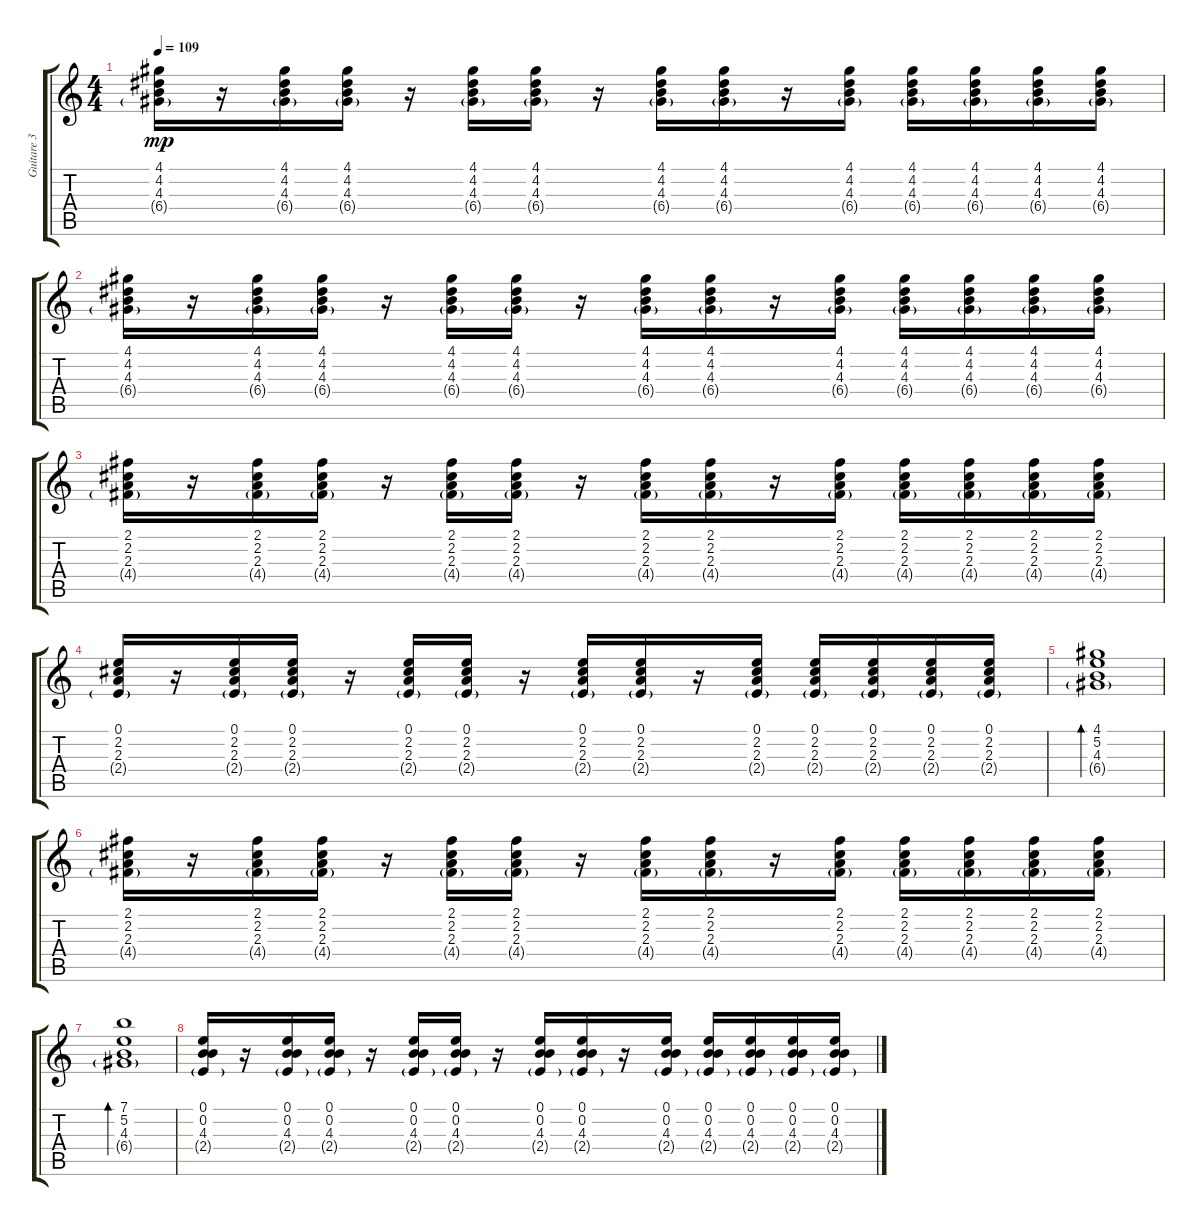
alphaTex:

\track ("Guitare 3" "Guitare 3") {instrument electricguitarclean}
\staff {score tabs}
\tuning (E4 B3 G3 D3 A2 E2) {hide}
\ts (4 4)
\tempo 109
\clef g2
\ks c
(4.1 4.2 4.3 6.4{g}).16{dy mp} r.16 (4.1 4.2 4.3 6.4{g}).16 (4.1 4.2 4.3 6.4{g}).16 r.16 (4.1 4.2 4.3 6.4{g}).16 (4.1 4.2 4.3 6.4{g}).16 r.16 (4.1 4.2 4.3 6.4{g}).16 (4.1 4.2 4.3 6.4{g}).16 r.16 (4.1 4.2 4.3 6.4{g}).16 (4.1 4.2 4.3 6.4{g}).16 (4.1 4.2 4.3 6.4{g}).16 (4.1 4.2 4.3 6.4{g}).16 (4.1 4.2 4.3 6.4{g}).16 |
(4.1 4.2 4.3 6.4{g}).16 r.16 (4.1 4.2 4.3 6.4{g}).16 (4.1 4.2 4.3 6.4{g}).16 r.16 (4.1 4.2 4.3 6.4{g}).16 (4.1 4.2 4.3 6.4{g}).16 r.16 (4.1 4.2 4.3 6.4{g}).16 (4.1 4.2 4.3 6.4{g}).16 r.16 (4.1 4.2 4.3 6.4{g}).16 (4.1 4.2 4.3 6.4{g}).16 (4.1 4.2 4.3 6.4{g}).16 (4.1 4.2 4.3 6.4{g}).16 (4.1 4.2 4.3 6.4{g}).16 |
(2.1 2.2 2.3 4.4{g}).16 r.16 (2.1 2.2 2.3 4.4{g}).16 (2.1 2.2 2.3 4.4{g}).16 r.16 (2.1 2.2 2.3 4.4{g}).16 (2.1 2.2 2.3 4.4{g}).16 r.16 (2.1 2.2 2.3 4.4{g}).16 (2.1 2.2 2.3 4.4{g}).16 r.16 (2.1 2.2 2.3 4.4{g}).16 (2.1 2.2 2.3 4.4{g}).16 (2.1 2.2 2.3 4.4{g}).16 (2.1 2.2 2.3 4.4{g}).16 (2.1 2.2 2.3 4.4{g}).16 |
(0.1 2.2 2.3 2.4{g}).16 r.16 (0.1 2.2 2.3 2.4{g}).16 (0.1 2.2 2.3 2.4{g}).16 r.16 (0.1 2.2 2.3 2.4{g}).16 (0.1 2.2 2.3 2.4{g}).16 r.16 (0.1 2.2 2.3 2.4{g}).16 (0.1 2.2 2.3 2.4{g}).16 r.16 (0.1 2.2 2.3 2.4{g}).16 (0.1 2.2 2.3 2.4{g}).16 (0.1 2.2 2.3 2.4{g}).16 (0.1 2.2 2.3 2.4{g}).16 (0.1 2.2 2.3 2.4{g}).16 |
(4.1 5.2 4.3 6.4{g}).1{bd 240} |
(2.1 2.2 2.3 4.4{g}).16 r.16 (2.1 2.2 2.3 4.4{g}).16 (2.1 2.2 2.3 4.4{g}).16 r.16 (2.1 2.2 2.3 4.4{g}).16 (2.1 2.2 2.3 4.4{g}).16 r.16 (2.1 2.2 2.3 4.4{g}).16 (2.1 2.2 2.3 4.4{g}).16 r.16 (2.1 2.2 2.3 4.4{g}).16 (2.1 2.2 2.3 4.4{g}).16 (2.1 2.2 2.3 4.4{g}).16 (2.1 2.2 2.3 4.4{g}).16 (2.1 2.2 2.3 4.4{g}).16 |
(7.1 5.2 4.3 6.4{g}).1{bd 240} |
(0.1 0.2 4.3 2.4{g}).16 r.16 (0.1 0.2 4.3 2.4{g}).16 (0.1 0.2 4.3 2.4{g}).16 r.16 (0.1 0.2 4.3 2.4{g}).16 (0.1 0.2 4.3 2.4{g}).16 r.16 (0.1 0.2 4.3 2.4{g}).16 (0.1 0.2 4.3 2.4{g}).16 r.16 (0.1 0.2 4.3 2.4{g}).16 (0.1 0.2 4.3 2.4{g}).16 (0.1 0.2 4.3 2.4{g}).16 (0.1 0.2 4.3 2.4{g}).16 (0.1 0.2 4.3 2.4{g}).16
